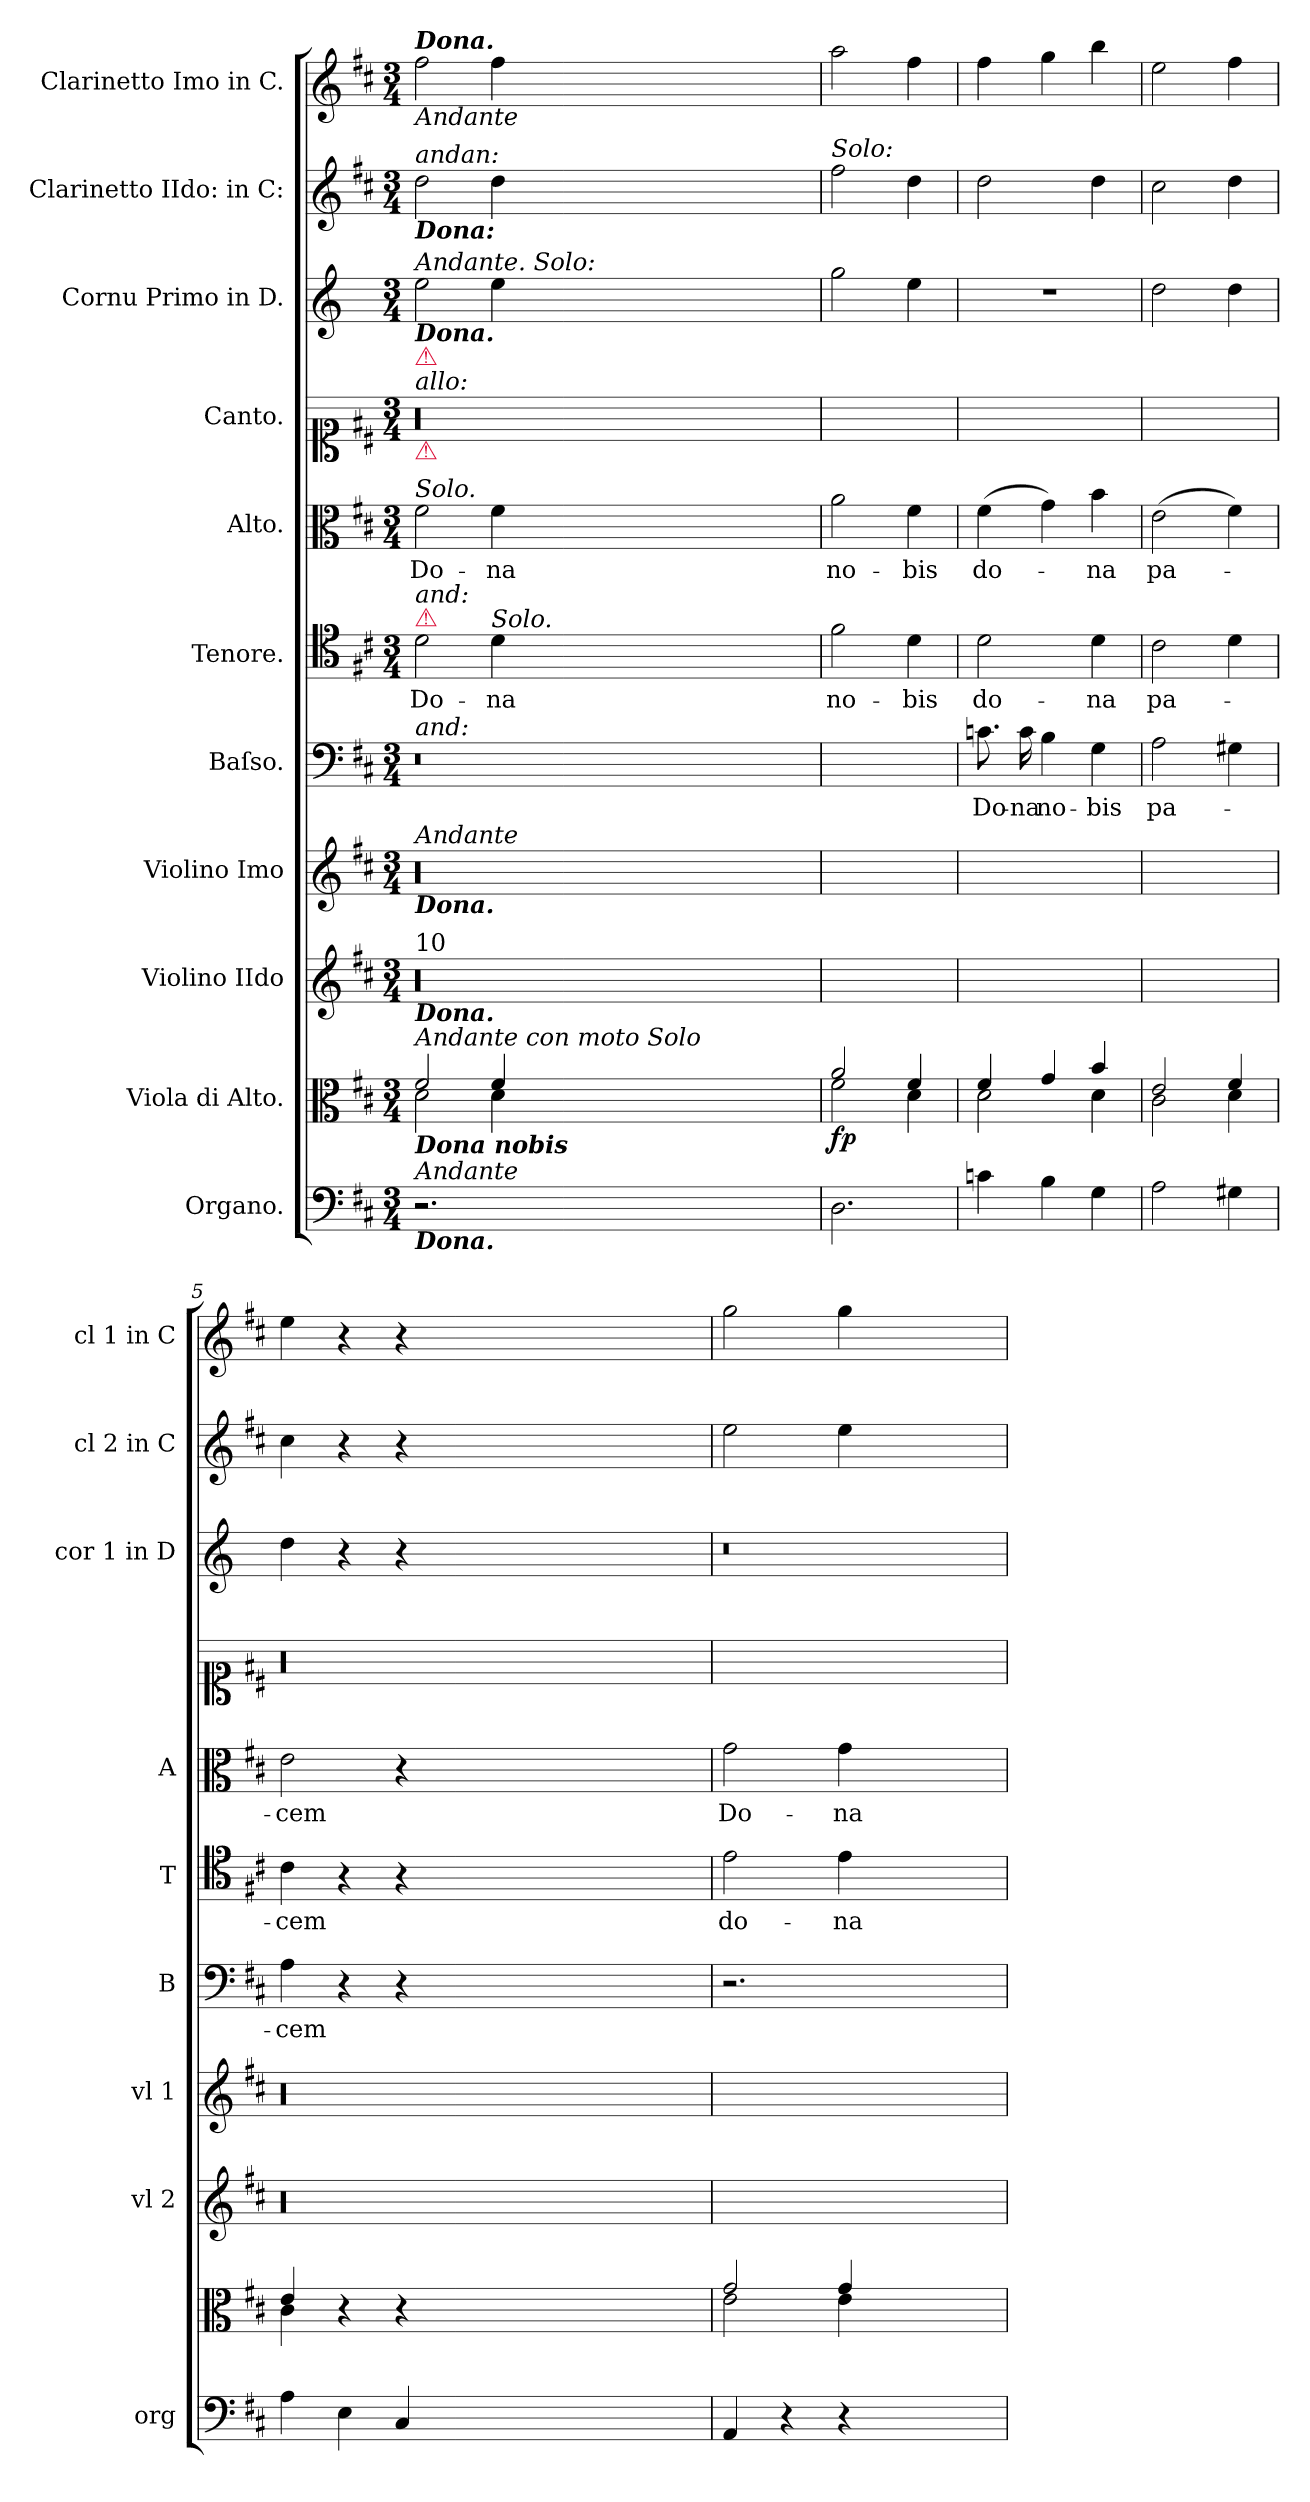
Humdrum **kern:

**kern	**kern	**dynam	**kern	**kern	**kern	**text	**kern	**text	**kern	**text	**kern	**kern	**kern	**kern	**dynam
*part11	*part10	*part10	*part9	*part8	*part7	*part7	*part6	*part6	*part5	*part5	*part4	*part3	*part2	*part1	*part1
*staff11	*staff10	*staff10	*staff9	*staff8	*staff7	*staff7	*staff6	*staff6	*staff5	*staff5	*staff4	*staff3	*staff2	*staff1	*staff1
*I"Organo.	*I"Viola di Alto.	*	*I"Violino IIdo	*I"Violino Imo	*I"Baſso.	*	*I"Tenore.	*	*I"Alto.	*	*I"Canto.	*I"Cornu Primo in D.	*I"Clarinetto IIdo: in C:	*I"Clarinetto Imo in C.	*
*I'org	*	*	*I'vl 2	*I'vl 1	*I'B	*	*I'T	*	*I'A	*	*	*I'cor 1 in D	*I'cl 2 in C	*I'cl 1 in C	*
*clefF4	*clefC3	*	*clefG2	*clefG2	*clefF4	*	*clefC4	*	*clefC3	*	*clefC1	*clefG2	*clefG2	*clefG2	*
*	*	*	*	*	*	*	*	*	*	*	*	*ITrd6c10	*	*	*
*k[f#c#]	*k[f#c#]	*	*k[f#c#]	*k[f#c#]	*k[f#c#]	*	*k[f#c#]	*	*k[f#c#]	*	*k[f#c#]	*k[f#c#]	*k[f#c#]	*k[f#c#]	*
*D:	*D:	*	*D:	*D:	*D:	*	*D:	*	*D:	*	*D:	*D:	*D:	*D:	*
*M3/4	*M3/4	*	*M3/4	*M3/4	*M3/4	*	*M3/4	*	*M3/4	*	*M3/4	*M3/4	*M3/4	*M3/4	*
=1	=1	=1	=1	=1	=1	=1	=1	=1	=1	=1	=1	=1	=1	=1	=1
*	*^	*	*	*	*	*	*	*	*	*	*	*	*	*	*
!	!	!	!	!	!	!	!	!	!	!	!	!	!	!	!LO:TX:b:i:t=Andante	!
!	!	!	!	!	!	!	!	!	!	!	!	!	!	!	!LO:TX:a:Bi:t=Dona.	!
!	!	!	!	!	!	!	!	!	!	!	!	!	!	!LO:TX:a:i:t=andan&colon;	!	!
!	!	!	!	!	!	!	!	!	!	!	!	!	!	!LO:TX:b:Bi:t=Dona&colon;	!	!
!	!	!	!	!	!	!	!	!	!	!	!	!	!LO:TX:a:i:t=Andante. Solo&colon;	!	!	!
!	!	!	!	!	!	!	!	!	!	!	!	!	!LO:TX:b:Bi:t=Dona.	!	!	!
!	!	!	!	!	!	!	!	!	!	!	!	!LO:TX:a:i:t=allo&colon;	!	!	!	!
!	!	!	!	!	!	!	!	!	!	!	!	!LO:TX:b:color=crimson:t=⚠	!	!	!	!
!	!	!	!	!	!	!	!	!	!	!	!	!LO:TX:a:color=crimson:t=⚠	!	!	!	!
!	!	!	!	!	!	!	!	!	!	!LO:TX:a:i:t=Solo.	!	!	!	!	!	!
!	!	!	!	!	!	!	!	!LO:TX:a:color=crimson:t=⚠	!	!	!	!	!	!	!	!
!	!	!	!	!	!	!	!	!LO:TX:a:i:t=and&colon;	!	!	!	!	!	!	!	!
!	!	!	!	!	!	!LO:TX:a:i:t=and&colon;	!	!	!	!	!	!	!	!	!	!
!	!	!	!	!	!LO:TX:a:i:t=Andante	!	!	!	!	!	!	!	!	!	!	!
!	!	!	!	!	!LO:TX:b:Bi:t=Dona.	!	!	!	!	!	!	!	!	!	!	!
!	!	!	!	!LO:TX:a:t=10	!	!	!	!	!	!	!	!	!	!	!	!
!	!	!	!	!LO:TX:b:Bi:t=Dona.	!	!	!	!	!	!	!	!	!	!	!	!
!	!LO:TX:a:i:t=Andante con moto Solo	!	!	!	!	!	!	!	!	!	!	!	!	!	!	!
!	!LO:TX:b:Bi:t=Dona nobis	!	!	!	!	!	!	!	!	!	!	!	!	!	!	!
!LO:TX:a:i:t=Andante	!	!	!	!	!	!	!	!	!	!	!	!	!	!	!	!
!LO:TX:b:Bi:t=Dona.	!	!	!	!	!	!	!	!	!	!	!	!	!	!	!	!
!	!	!	!	!LO:N:vis=00	!LO:N:vis=00	!LO:N:vis=0	!	!	!	!	!	!LO:N:vis=00	!	!	!	!LO:DY:a
2.r	2f#/	2d\	.	0.r	0.r	1.r	.	2d\	Do-	2f#\	Do-	0.r	2f#\	2dd\	2ff#\	po&colon;
!	!	!	!	!	!	!	!	!LO:TX:a:i:t=Solo.	!	!	!	!	!	!	!	!
.	4f#/	4d\	.	.	.	.	.	4d\	-na	4f#\	-na	.	4f#\	4dd\	4ff#\	.
0ryy	0ryy	0ryy	.	.	.	.	.	0ryy	.	0ryy	.	.	0ryy	0ryy	0ryy	.
.	.	.	.	.	.	1.ryy	.	.	.	.	.	.	.	.	.	.
4ryy	4ryy	4ryy	.	.	.	.	.	4ryy	.	4ryy	.	.	4ryy	4ryy	4ryy	.
=2	=2	=2	=2	=2	=2	=2	=2	=2	=2	=2	=2	=2	=2	=2	=2	=2
!	!	!	!	!	!	!	!	!	!	!	!	!	!	!LO:TX:a:i:t=Solo&colon;	!	!
!	!	!	!LO:DY:b	!	!	!	!	!	!	!	!	!	!	!	!	!
2.D\	2a/	2f#\	fp	2.ryy	2.ryy	2.ryy	.	2f#\	no-	2a\	no-	2.ryy	2a\	2ff#\	2aa\	.
.	4f#/	4d\	.	.	.	.	.	4d\	-bis	4f#\	-bis	.	4f#\	4dd\	4ff#\	.
=3	=3	=3	=3	=3	=3	=3	=3	=3	=3	=3	=3	=3	=3	=3	=3	=3
4cn\	4f#/	2d\	.	2.ryy	2.ryy	8.cn\	Do-	2d\	do-	(>4f#\	do-	2.ryy	2.r	2dd\	4ff#\	.
.	.	.	.	.	.	16c\	-na	.	.	.	.	.	.	.	.	.
4B\	4g/	.	.	.	.	4B\	no-	.	.	4g\)	.	.	.	.	4gg\	.
4G\	4b/	4d\	.	.	.	4G\	-bis	4d\	-na	4b\	-na	.	.	4dd\	4bb\	.
=4	=4	=4	=4	=4	=4	=4	=4	=4	=4	=4	=4	=4	=4	=4	=4	=4
2A\	2e/	2c#\	.	2.ryy	2.ryy	2A\	pa-	2c#\	pa-	(>2e\	pa-	2.ryy	2e\	2cc#\	2ee\	.
4G#X\	4f#/	4d\	.	.	.	4G#X\	.	4d\	.	4f#\)	.	.	4e\	4dd\	4ff#\	.
=5	=5	=5	=5	=5	=5	=5	=5	=5	=5	=5	=5	=5	=5	=5	=5	=5
!	!	!	!	!LO:N:vis=00	!LO:N:vis=00	!	!	!	!	!	!	!LO:N:vis=00	!	!	!	!
4A\	4e/	4c#\	.	0.r	0.r	4A\	-cem	4c#\	-cem	2e\	-cem	0.r	4e\	4cc#\	4ee\	.
4E\	4r	4ryy	.	.	.	4r	.	4r	.	.	.	.	4r	4r	4r	.
4C#/	4r	4ryy	.	.	.	4r	.	4r	.	4r	.	.	4r	4r	4r	.
0ryy	0ryy	0ryy	.	.	.	0ryy	.	0ryy	.	0ryy	.	.	0ryy	0ryy	0ryy	.
4ryy	4ryy	4ryy	.	.	.	4ryy	.	4ryy	.	4ryy	.	.	4ryy	4ryy	4ryy	.
=6	=6	=6	=6	=6	=6	=6	=6	=6	=6	=6	=6	=6	=6	=6	=6	=6
!	!	!	!	!	!	!	!	!	!	!	!	!	!LO:N:vis=0	!	!	!
4AA/	2g/	2e\	.	1.ryy	1.ryy	2.r	.	2e\	do-	2g\	Do-	1.ryy	1.r	2ee\	2gg\	.
4r	.	.	.	.	.	.	.	.	.	.	.	.	.	.	.	.
4r	4g/	4e\	.	.	.	.	.	4e\	-na	4g\	-na	.	.	4ee\	4gg\	.
2.ryy	2.ryy	2.ryy	.	.	.	2.ryy	.	2.ryy	.	2.ryy	.	.	.	2.ryy	2.ryy	.
*	*v	*v	*	*	*	*	*	*	*	*	*	*	*	*	*	*
=	=	=	=	=	=	=	=	=	=	=	=	=	=	=	=
*-	*-	*-	*-	*-	*-	*-	*-	*-	*-	*-	*-	*-	*-	*-	*-
